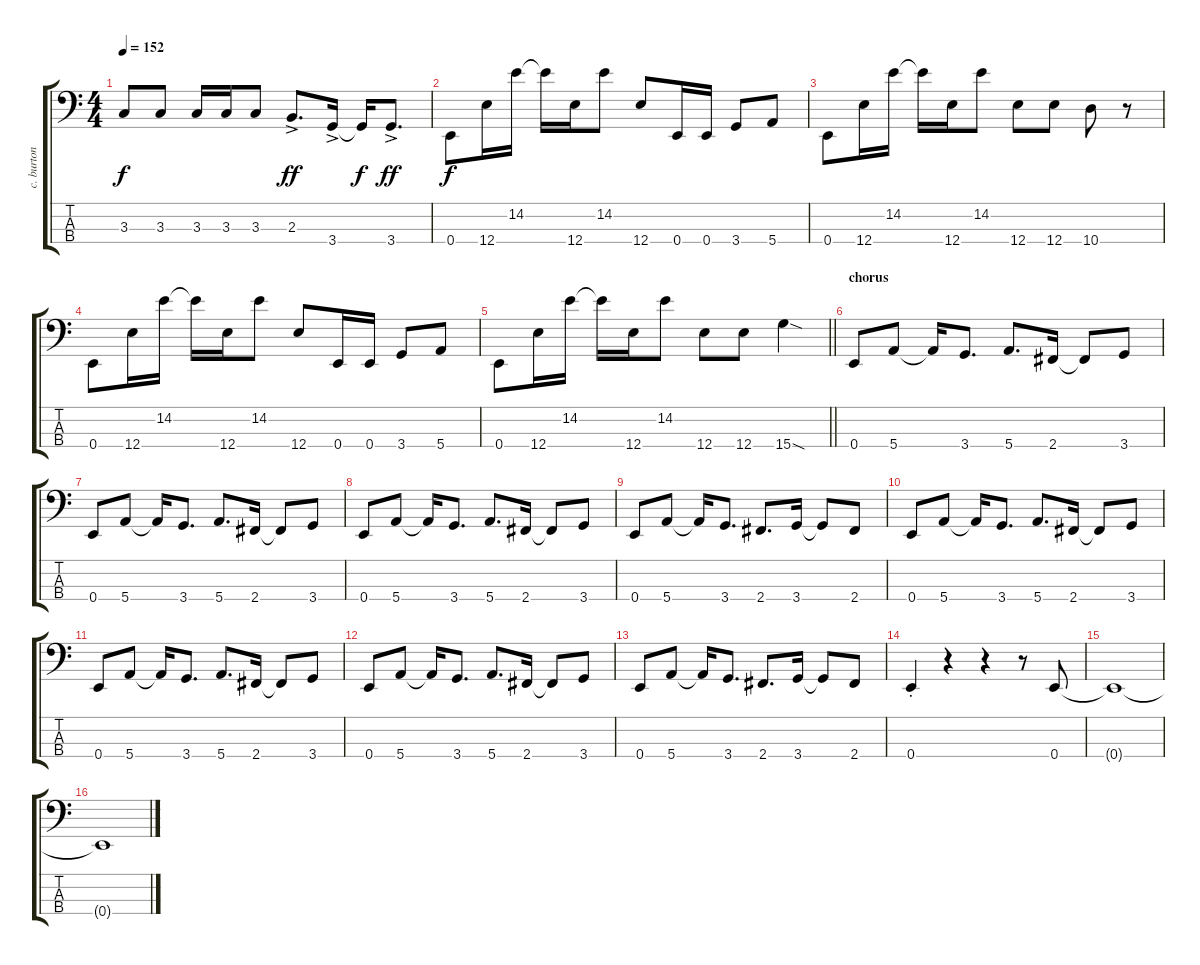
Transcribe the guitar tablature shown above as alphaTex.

\track ("c. burton - bass" "c. burton ") {instrument electricbassfinger}
\staff {score tabs}
\tuning (G2 D2 A1 E1) {hide}
\ts (4 4)
\tempo 152
\clef f4
\ks c
3.3.8{dy f} 3.3.8 3.3.16 3.3.16 3.3.8 2.3{ac}.8{d dy ff} 3.4{ac}.16 3.4{t}.16{dy f} 3.4{ac}.8{d dy ff} |
0.4.8{dy f} 12.4.16 14.2.16 14.2{t}.16 12.4.16 14.2.8 12.4.8 0.4.16 0.4.16 3.4.8 5.4.8 |
0.4.8 12.4.16 14.2.16 14.2{t}.16 12.4.16 14.2.8 12.4.8 12.4.8 10.4.8 r.8 |
0.4.8 12.4.16 14.2.16 14.2{t}.16 12.4.16 14.2.8 12.4.8 0.4.16 0.4.16 3.4.8 5.4.8 |
\barLineRight lightlight
0.4.8 12.4.16 14.2.16 14.2{t}.16 12.4.16 14.2.8 12.4.8 12.4.8 15.4{sod}.4 |
\section ("" "chorus")
0.4.8 5.4.8 5.4{t}.16 3.4.8{d} 5.4.8{d} 2.4.16 2.4{t}.8 3.4.8 |
0.4.8 5.4.8 5.4{t}.16 3.4.8{d} 5.4.8{d} 2.4.16 2.4{t}.8 3.4.8 |
0.4.8 5.4.8 5.4{t}.16 3.4.8{d} 5.4.8{d} 2.4.16 2.4{t}.8 3.4.8 |
0.4.8 5.4.8 5.4{t}.16 3.4.8{d} 2.4.8{d} 3.4.16 3.4{t}.8 2.4.8 |
0.4.8 5.4.8 5.4{t}.16 3.4.8{d} 5.4.8{d} 2.4.16 2.4{t}.8 3.4.8 |
0.4.8 5.4.8 5.4{t}.16 3.4.8{d} 5.4.8{d} 2.4.16 2.4{t}.8 3.4.8 |
0.4.8 5.4.8 5.4{t}.16 3.4.8{d} 5.4.8{d} 2.4.16 2.4{t}.8 3.4.8 |
0.4.8 5.4.8 5.4{t}.16 3.4.8{d} 2.4.8{d} 3.4.16 3.4{t}.8 2.4.8 |
0.4{st}.4 r.4 r.4 r.8 0.4.8 |
0.4{t}.1 |
0.4{t}.1
